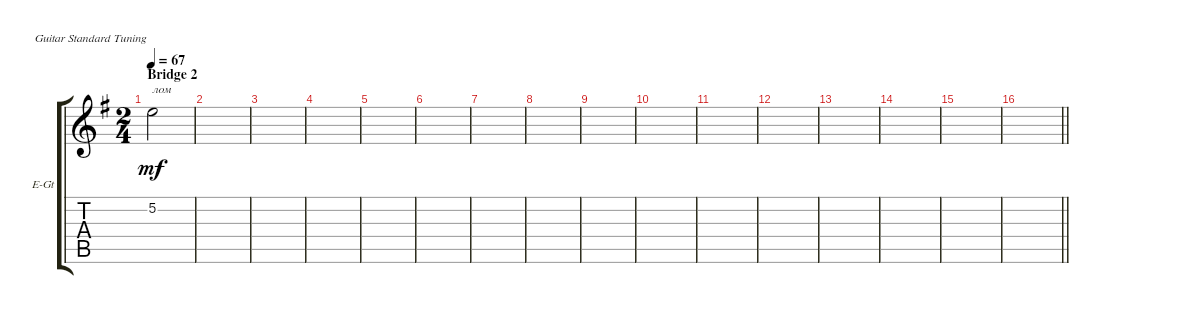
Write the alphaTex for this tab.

\bracketExtendMode groupsimilarinstruments
\firstSystemTrackNameOrientation horizontal
\otherSystemsTrackNameOrientation horizontal
\track ("vocal 2 (Artur Potemkin)" "E-Gt") {instrument electricguitarclean}
\staff {score tabs}
\tuning (E4 B3 G3 D3 A2 E2)
\ts (2 4)
\section ("" "Bridge 2")
\tempo 67
\clef g2
\scale
0.333333
\ks eminor
5.2.2{txt "лом" dy mf} |
\scale
0.333333 |
\scale
0.333333 |
\scale
0.333333 |
\scale
0.333333 |
\scale
0.333333 |
\scale
0.333333 |
\scale
0.333333 |
\scale
0.333333 |
\scale
0.333333 |
\scale
0.333333 |
\scale
0.333333 |
\scale
0.333333 |
\scale
0.333333 |
\scale
0.333333 |
\scale
0.333333
\barLineRight lightlight
